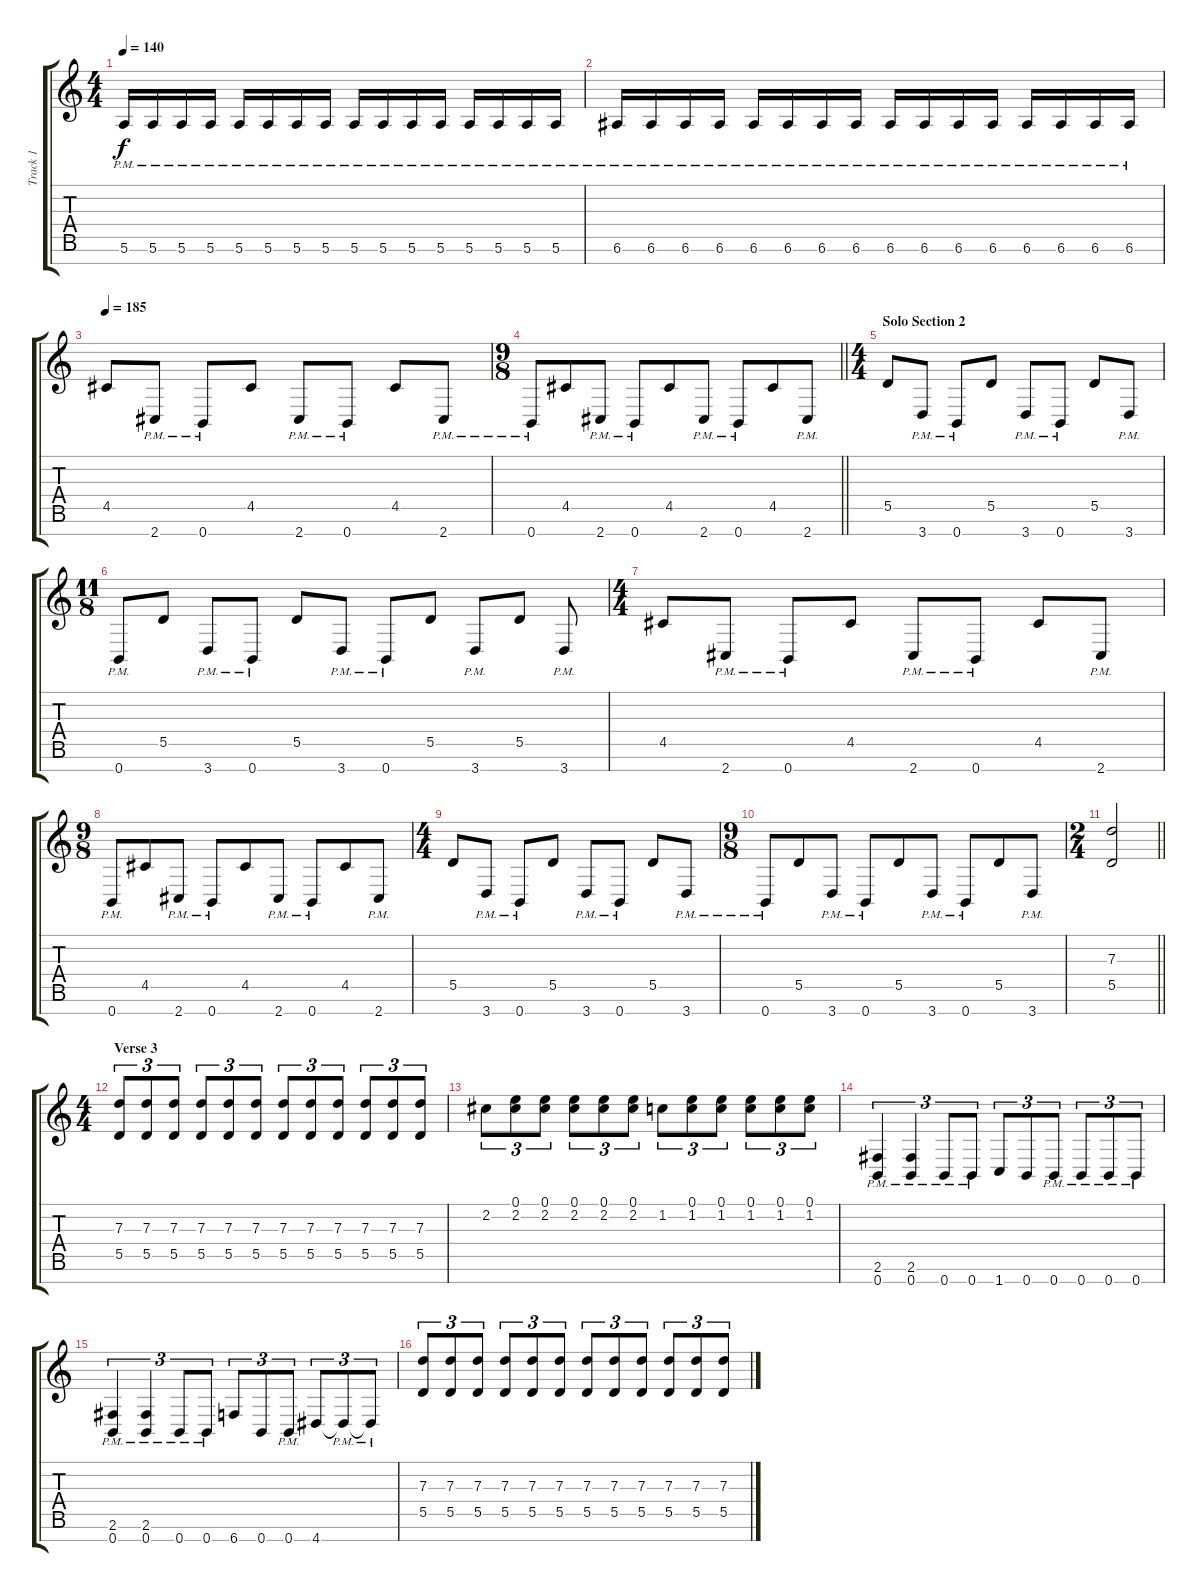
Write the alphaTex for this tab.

\track ("Track 1" "Track 1") {instrument distortionguitar}
\staff {score tabs}
\tuning (E4 B3 G3 D3 A2 E2 B1) {hide}
\ts (4 4)
\tempo 140
\clef g2
\ks c
5.6{pm}.16{dy f} 5.6{pm}.16 5.6{pm}.16 5.6{pm}.16 5.6{pm}.16 5.6{pm}.16 5.6{pm}.16 5.6{pm}.16 5.6{pm}.16 5.6{pm}.16 5.6{pm}.16 5.6{pm}.16 5.6{pm}.16 5.6{pm}.16 5.6{pm}.16 5.6{pm}.16 |
6.6{pm}.16 6.6{pm}.16 6.6{pm}.16 6.6{pm}.16 6.6{pm}.16 6.6{pm}.16 6.6{pm}.16 6.6{pm}.16 6.6{pm}.16 6.6{pm}.16 6.6{pm}.16 6.6{pm}.16 6.6{pm}.16 6.6{pm}.16 6.6{pm}.16 6.6{pm}.16 |
\tempo 185
4.5.8 2.7{pm}.8 0.7{pm}.8 4.5.8 2.7{pm}.8 0.7{pm}.8 4.5.8 2.7{pm}.8 |
\ts (9 8)
\barLineRight lightlight
0.7{pm}.8 4.5.8 2.7{pm}.8 0.7{pm}.8 4.5.8 2.7{pm}.8 0.7{pm}.8 4.5.8 2.7{pm}.8 |
\ts (4 4)
\section ("" "Solo Section 2")
5.5.8 3.7{pm}.8 0.7{pm}.8 5.5.8 3.7{pm}.8 0.7{pm}.8 5.5.8 3.7{pm}.8 |
\ts (11 8)
0.7{pm}.8 5.5.8 3.7{pm}.8 0.7{pm}.8 5.5.8 3.7{pm}.8 0.7{pm}.8 5.5.8 3.7{pm}.8 5.5.8 3.7{pm}.8 |
\ts (4 4)
4.5.8 2.7{pm}.8 0.7{pm}.8 4.5.8 2.7{pm}.8 0.7{pm}.8 4.5.8 2.7{pm}.8 |
\ts (9 8)
0.7{pm}.8 4.5.8 2.7{pm}.8 0.7{pm}.8 4.5.8 2.7{pm}.8 0.7{pm}.8 4.5.8 2.7{pm}.8 |
\ts (4 4)
5.5.8 3.7{pm}.8 0.7{pm}.8 5.5.8 3.7{pm}.8 0.7{pm}.8 5.5.8 3.7{pm}.8 |
\ts (9 8)
0.7{pm}.8 5.5.8 3.7{pm}.8 0.7{pm}.8 5.5.8 3.7{pm}.8 0.7{pm}.8 5.5.8 3.7{pm}.8 |
\ts (2 4)
\barLineRight lightlight
(7.3 5.5).2 |
\ts (4 4)
\section ("" "Verse 3")
(7.3 5.5).8{tu (3 2)} (7.3 5.5).8{tu (3 2)} (7.3 5.5).8{tu (3 2)} (7.3 5.5).8{tu (3 2)} (7.3 5.5).8{tu (3 2)} (7.3 5.5).8{tu (3 2)} (7.3 5.5).8{tu (3 2)} (7.3 5.5).8{tu (3 2)} (7.3 5.5).8{tu (3 2)} (7.3 5.5).8{tu (3 2)} (7.3 5.5).8{tu (3 2)} (7.3 5.5).8{tu (3 2)} |
2.2.8{tu (3 2)} (0.1 2.2).8{tu (3 2)} (0.1 2.2).8{tu (3 2)} (0.1 2.2).8{tu (3 2)} (0.1 2.2).8{tu (3 2)} (0.1 2.2).8{tu (3 2)} 1.2.8{tu (3 2)} (0.1 1.2).8{tu (3 2)} (0.1 1.2).8{tu (3 2)} (0.1 1.2).8{tu (3 2)} (0.1 1.2).8{tu (3 2)} (0.1 1.2).8{tu (3 2)} |
(2.6{pm} 0.7{pm}).4{tu (3 2)} (2.6{pm} 0.7{pm}).4{tu (3 2)} 0.7{pm}.8{tu (3 2)} 0.7{pm}.8{tu (3 2)} 1.7.8{tu (3 2)} 0.7.8{tu (3 2)} 0.7{pm}.8{tu (3 2)} 0.7{pm}.8{tu (3 2)} 0.7{pm}.8{tu (3 2)} 0.7{pm}.8{tu (3 2)} |
(2.6{pm} 0.7{pm}).4{tu (3 2)} (2.6{pm} 0.7{pm}).4{tu (3 2)} 0.7{pm}.8{tu (3 2)} 0.7{pm}.8{tu (3 2)} 6.7.8{tu (3 2)} 0.7.8{tu (3 2)} 0.7{pm}.8{tu (3 2)} 4.7.8{tu (3 2)} 4.7{pm t}.8{tu (3 2)} 4.7{pm t}.8{tu (3 2)} |
(7.3 5.5).8{tu (3 2)} (7.3 5.5).8{tu (3 2)} (7.3 5.5).8{tu (3 2)} (7.3 5.5).8{tu (3 2)} (7.3 5.5).8{tu (3 2)} (7.3 5.5).8{tu (3 2)} (7.3 5.5).8{tu (3 2)} (7.3 5.5).8{tu (3 2)} (7.3 5.5).8{tu (3 2)} (7.3 5.5).8{tu (3 2)} (7.3 5.5).8{tu (3 2)} (7.3 5.5).8{tu (3 2)}
